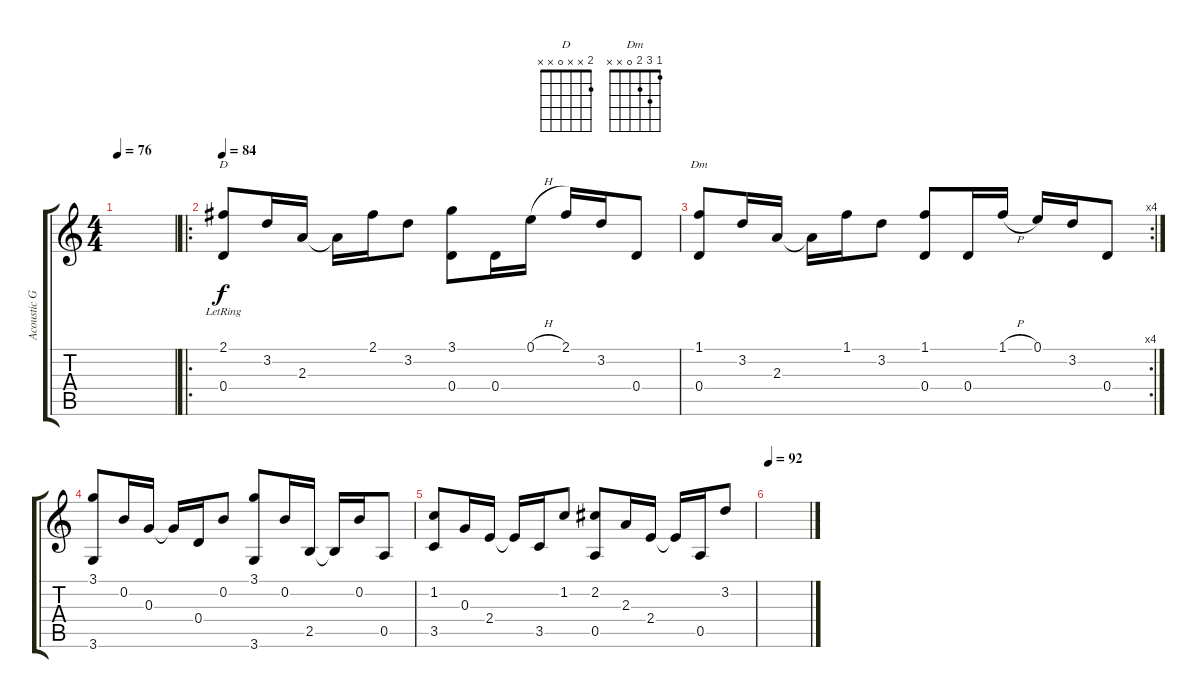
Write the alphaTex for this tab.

\track ("Acoustic Guitar" "Acoustic G") {instrument acousticguitarsteel}
\staff {score tabs}
\tuning (E4 B3 G3 D3 A2 E2) {hide}
\chord ("D" 2 x x 0 x x)
\chord ("Dm" 1 3 2 0 x x)
\ts (4 4)
\tempo 76
\clef g2
\ks c
|
\ro
\tempo 84
(2.1{lr} 0.4).8{ch "D"} 3.2.16 2.3.16 2.3{t}.16 2.1.16 3.2.8 (3.1 0.4).8 0.4.16 0.1{h}.16 2.1.16 3.2.16 0.4.8 |
\rc 4
(1.1 0.4).8{ch "Dm"} 3.2.16 2.3.16 2.3{t}.16 1.1.16 3.2.8 (1.1 0.4).8 0.4.16 1.1{h}.16 0.1.16 3.2.16 0.4.8 |
(3.1 3.6).8 0.2.16 0.3.16 0.3{t}.16 0.4.16 0.2.8 (3.1 3.6).8 0.2.16 2.5.16 2.5{t}.16 0.2.16 0.5.8 |
(1.2 3.5).8 0.3.16 2.4.16 2.4{t}.16 3.5.16 1.2.8 (2.2 0.5).8 2.3.16 2.4.16 2.4{t}.16 0.5.16 3.2.8 |
\tempo 92
